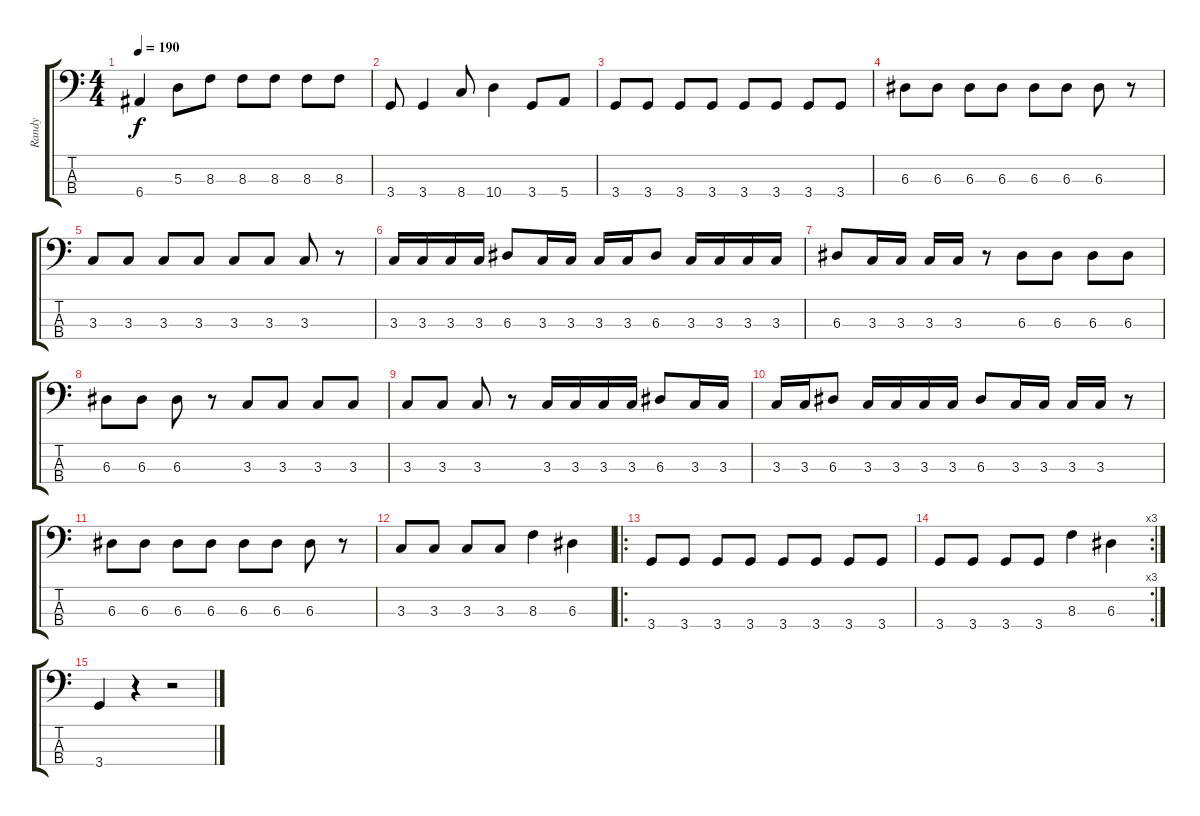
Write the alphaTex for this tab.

\track ("Randy" "Randy") {instrument electricbasspick}
\staff {score tabs}
\tuning (G2 D2 A1 E1) {hide}
\ts (4 4)
\tempo 190
\clef f4
\ks c
6.4.4{dy f} 5.3.8 8.3.8 8.3.8 8.3.8 8.3.8 8.3.8 |
3.4.8 3.4.4 8.4.8 10.4.4 3.4.8 5.4.8 |
3.4.8 3.4.8 3.4.8 3.4.8 3.4.8 3.4.8 3.4.8 3.4.8 |
6.3.8 6.3.8 6.3.8 6.3.8 6.3.8 6.3.8 6.3.8 r.8 |
3.3.8 3.3.8 3.3.8 3.3.8 3.3.8 3.3.8 3.3.8 r.8 |
3.3.16 3.3.16 3.3.16 3.3.16 6.3.8 3.3.16 3.3.16 3.3.16 3.3.16 6.3.8 3.3.16 3.3.16 3.3.16 3.3.16 |
6.3.8 3.3.16 3.3.16 3.3.16 3.3.16 r.8 6.3.8 6.3.8 6.3.8 6.3.8 |
6.3.8 6.3.8 6.3.8 r.8 3.3.8 3.3.8 3.3.8 3.3.8 |
3.3.8 3.3.8 3.3.8 r.8 3.3.16 3.3.16 3.3.16 3.3.16 6.3.8 3.3.16 3.3.16 |
3.3.16 3.3.16 6.3.8 3.3.16 3.3.16 3.3.16 3.3.16 6.3.8 3.3.16 3.3.16 3.3.16 3.3.16 r.8 |
6.3.8 6.3.8 6.3.8 6.3.8 6.3.8 6.3.8 6.3.8 r.8 |
3.3.8 3.3.8 3.3.8 3.3.8 8.3.4 6.3.4 |
\ro
3.4.8 3.4.8 3.4.8 3.4.8 3.4.8 3.4.8 3.4.8 3.4.8 |
\rc 3
3.4.8 3.4.8 3.4.8 3.4.8 8.3.4 6.3.4 |
3.4.4 r.4 r.2
